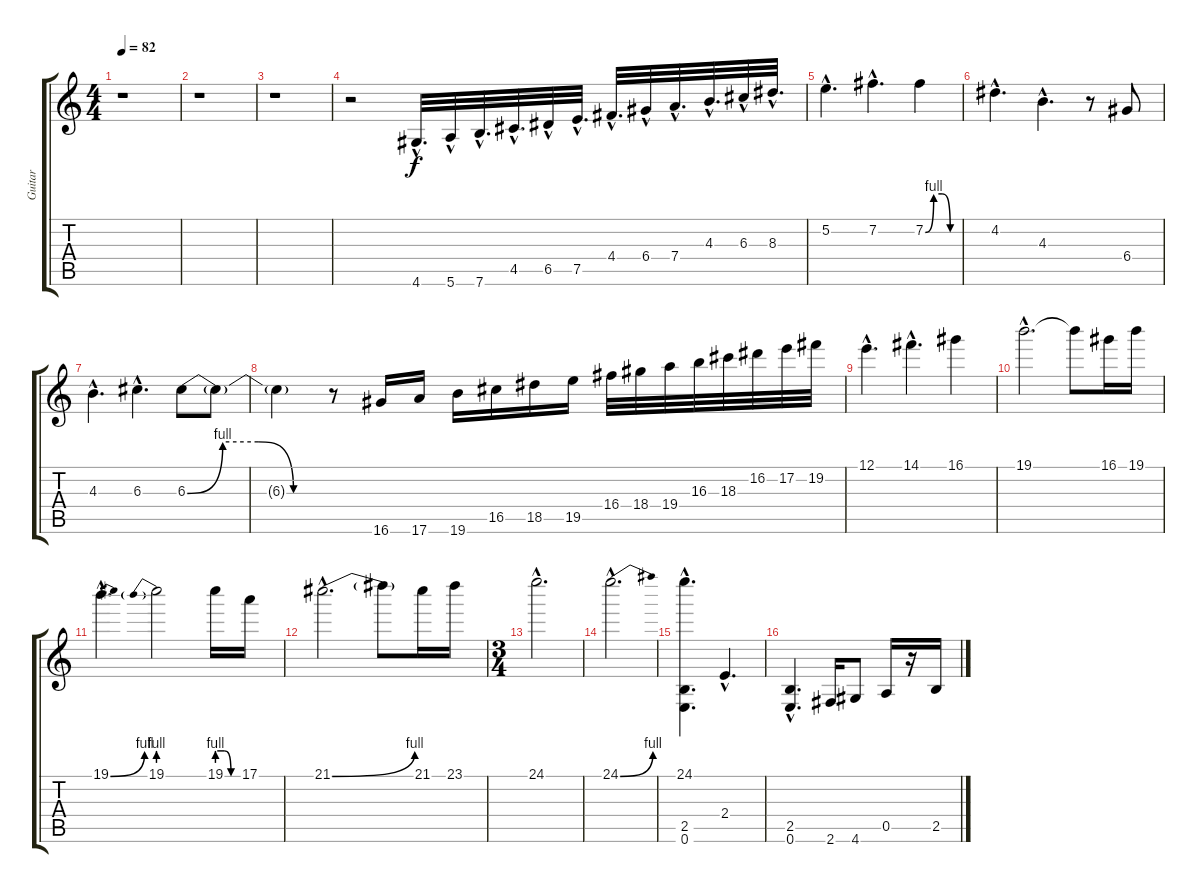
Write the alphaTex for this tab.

\track ("Guitar" "Guitar") {instrument distortionguitar}
\staff {score tabs}
\tuning (E4 B3 G3 D3 A2 E2) {hide}
\ts (4 4)
\tempo 82
\clef g2
\ks c
r.1{dy f} |
r.1 |
r.1 |
r.2 4.6{hac}.32{d volume 9} 5.6{hac}.32 7.6{hac}.32{d} 4.5{hac}.32{d} 6.5{hac}.32 7.5{hac}.32{d} 4.4{hac}.32{d} 6.4{hac}.32 7.4{hac}.32{d} 4.3{hac}.32{d} 6.3{hac}.32 8.3{hac}.32{d} |
5.2{hac}.4{d} 7.2{hac}.4{d} 7.2{be (custom 0 0 15 4 30 4 45 0 60 0)}.4 |
4.2{hac}.4{d} 4.3{hac}.4{d} r.8 6.4.8 |
4.3{hac}.4{d} 6.3{hac}.4{d} 6.3{be (custom 0 0 15 4 30 4 45 0 60 0)}.8 6.3{t}.8 |
6.3{t}.4 r.8 16.6.16 17.6.16 19.6.16 16.5.16 18.5.16 19.5.16 16.4.32 18.4.32 19.4.32 16.3.32 18.3.32 16.2.32 17.2.32 19.2.32 |
12.1{hac}.4{d} 14.1{hac}.4{d} 16.1.4 |
19.1{hac}.2{d} 19.1{t}.8 16.1.16 19.1.16 |
19.1{be (bend 0 0 60 4) hac}.4{d} 19.1{be (prebend 0 4 60 4)}.2 19.1{be (custom 0 4 20 4 40 0 60 0)}.16 17.1.16 |
21.1{be (bend 0 0 60 4) hac}.2{d} 21.1{t}.8 21.1.16 23.1.16 |
\ts (3 4)
24.1{hac}.2{d} |
24.1{be (bend 0 0 60 4) hac}.2{d} |
(24.1{hac} 2.5{hac} 0.6{hac}).4{d} 2.4{hac}.4{d} |
(2.5{hac} 0.6{hac}).4{d} 2.6.16 4.6.8 0.5.16 r.16 2.5.16
